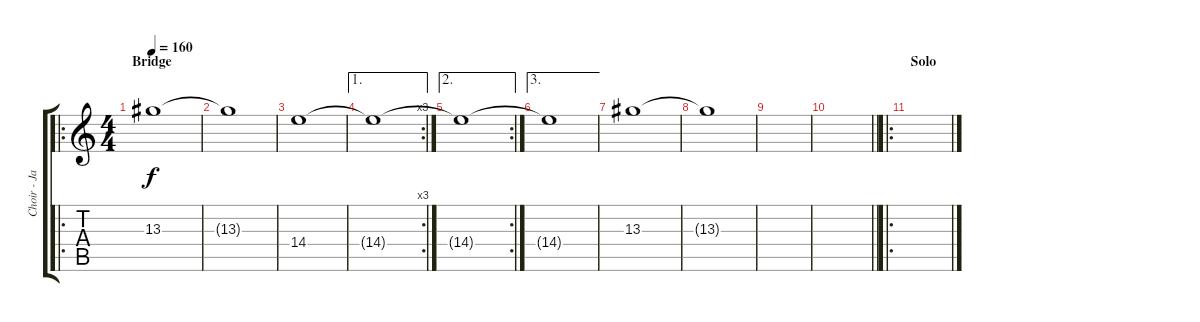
\track ("Choir - Jack, John, Eric" "Choir - Ja") {instrument contrabass}
\staff {score tabs}
\tuning (E4 B3 G3 D3 A2 E2) {hide}
\ro
\ts (4 4)
\section ("" "Bridge")
\tempo 160
\clef g2
\ks c
13.3.1{dy f} |
13.3{t}.1 |
14.4.1 |
\ae 1
\rc 3
14.4{t}.1 |
\ae 2
\rc 2
14.4{t}.1 |
\ae 3
14.4{t}.1 |
13.3.1 |
13.3{t}.1 |
|
\barLineRight lightlight
|
\ro
\section ("" "Solo")
